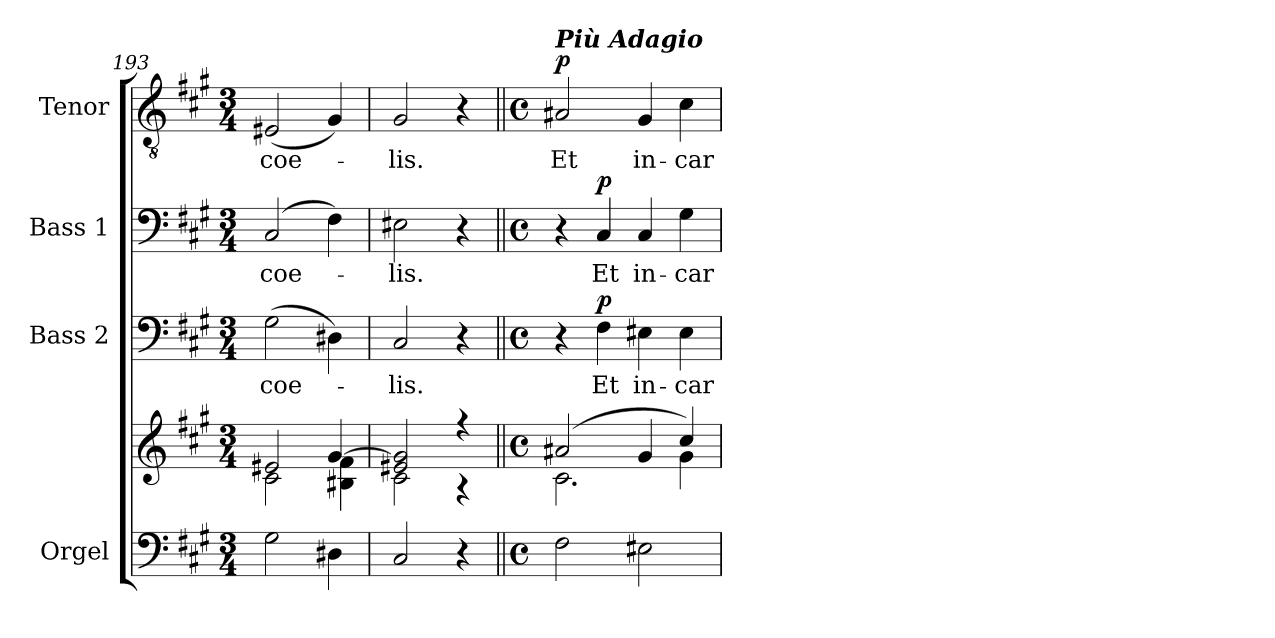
**kern	**kern	**kern	**text	**dynam	**kern	**text	**dynam	**kern	**text	**dynam
*part4	*part4	*part3	*part3	*part3	*part2	*part2	*part2	*part1	*part1	*part1
*staff5	*staff4	*staff3	*staff3	*staff3	*staff2	*staff2	*staff2	*staff1	*staff1	*staff1
*I"Orgel	*	*I"Bass 2	*	*	*I"Bass 1	*	*	*I"Tenor	*	*
*I'Org.	*	*I'B2.	*	*	*I'B1.	*	*	*I'T.	*	*
*clefF4	*clefG2	*clefF4	*	*	*clefF4	*	*	*clefGv2	*	*
*k[f#c#g#]	*k[f#c#g#]	*k[f#c#g#]	*	*	*k[f#c#g#]	*	*	*k[f#c#g#]	*	*
*A:	*A:	*A:	*	*	*A:	*	*	*A:	*	*
*M3/4	*M3/4	*M3/4	*	*	*M3/4	*	*	*M3/4	*	*
=193	=193	=193	=193	=193	=193	=193	=193	=193	=193	=193
*	*^	*	*	*	*	*	*	*	*	*
!	!	!	!	!LO:LY:b	!	!	!LO:LY:b	!	!	!LO:LY:b	!
2G#\	2e#X/	2c#\	(>2G#\	coe-	.	(2C#/	coe-	.	(<2E#X/	coe-	.
4D#X\	[>4g#/	4B#X\ 4f#\	4D#X\)	.	.	4F#\)	.	.	4G#/)	.	.
=194	=194	=194	=194	=194	=194	=194	=194	=194	=194	=194	=194
!	!	!	!	!LO:LY:b	!	!	!LO:LY:b	!	!	!LO:LY:b	!
2C#/	2e#X/ 2g#/]	2c#\	2C#/	-lis.	.	2E#X\	-lis.	.	2G#/	-lis.	.
4r	4r	4r	4r	.	.	4r	.	.	4r	.	.
=195||	=195||	=195||	=195||	=195||	=195||	=195||	=195||	=195||	=195||	=195||	=195||
*M4/4	*M4/4	*	*M4/4	*	*	*M4/4	*	*	*M4/4	*	*
*met(c)	*met(c)	*	*met(c)	*	*	*met(c)	*	*	*met(c)	*	*
!	!	!	!	!	!	!	!	!	!LO:TX:a:Bi:t=Più Adagio	!	!
!	!	!	!	!	!	!	!	!	!	!LO:LY:b	!LO:DY:a
2F#\	(2a#X/	2.c#\	4r	.	.	4r	.	.	2A#X/	Et	p
!	!	!	!	!LO:LY:b	!LO:DY:a	!	!LO:LY:b	!LO:DY:a	!	!	!
.	.	.	4F#\	Et	p	4C#/	Et	p	.	.	.
!	!	!	!	!LO:LY:b	!	!	!LO:LY:b	!	!	!LO:LY:b	!
2E#X\	4g#/	.	4E#X\	in-	.	4C#/	in-	.	4G#/	in-	.
!	!	!	!	!LO:LY:b	!	!	!LO:LY:b	!	!	!LO:LY:b	!
.	4cc#/)	4g#\	4E#\	-car-	.	4G#\	-car-	.	4c#\	-car-	.
*	*v	*v	*	*	*	*	*	*	*	*	*
=	=	=	=	=	=	=	=	=	=	=
*-	*-	*-	*-	*-	*-	*-	*-	*-	*-	*-
